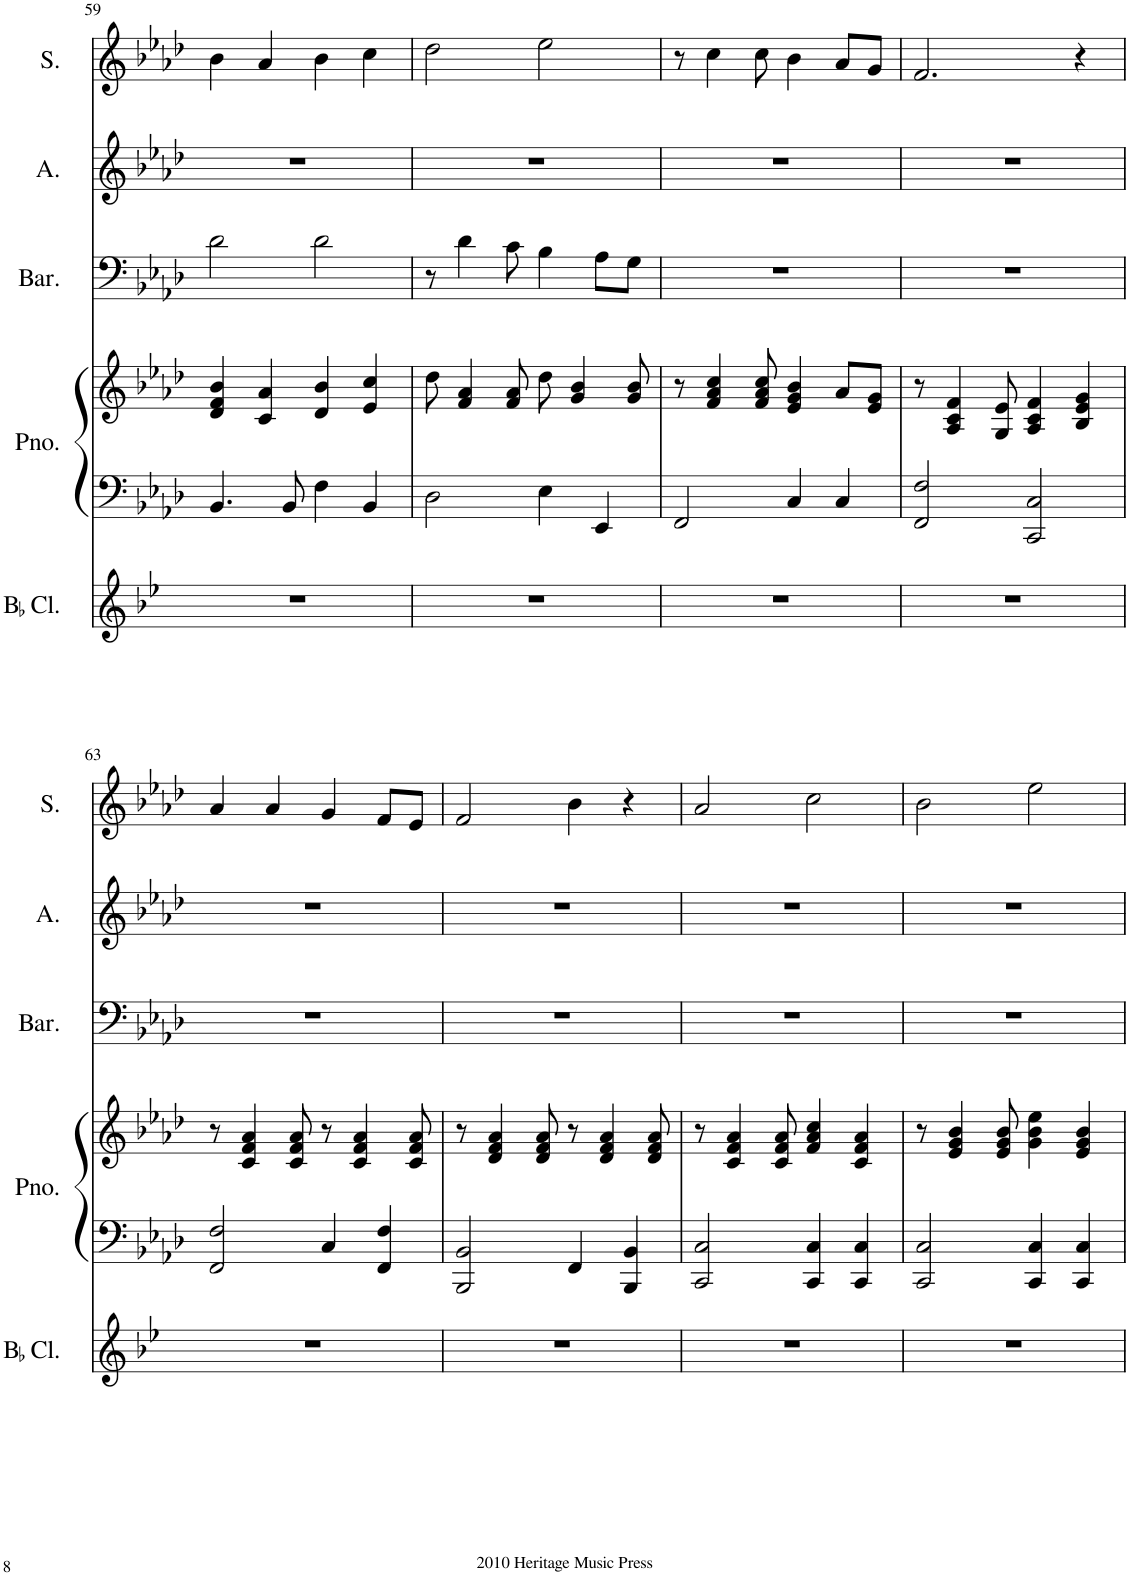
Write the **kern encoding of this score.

**kern	**kern	**kern	**kern	**kern	**kern
*part5	*part4	*part4	*part3	*part2	*part1
*staff6	*staff5	*staff4	*staff3	*staff2	*staff1
*I"BaccidentalFlat Clarinet	*I"Piano	*	*I"Baritone	*I"Alto	*I"Soprano
*I'BaccidentalFlat Cl.	*I'Pno.	*	*I'Bar.	*I'A.	*I'S.
!!LO:PB:g=z
*clefG2	*clefF4	*clefG2	*clefF4	*clefG2	*clefG2
*Trd1c2	*	*	*	*	*
*k[b-e-]	*k[b-e-a-d-]	*k[b-e-a-d-]	*k[b-e-a-d-]	*k[b-e-a-d-]	*k[b-e-a-d-]
*M4/4	*M4/4	*M4/4	*M4/4	*M4/4	*M4/4
=59	=59	=59	=59	=59	=59
1r	4.BB-/	4d-/ 4f/ 4b-/	2d-\	1r	4b-\
.	.	4c/ 4a-/	.	.	4a-/
.	8BB-/	.	.	.	.
.	4F\	4d-/ 4b-/	2d-\	.	4b-\
.	4BB-/	4e-/ 4cc/	.	.	4cc\
=60	=60	=60	=60	=60	=60
1r	2D-\	8dd-\	8r	1r	2dd-\
.	.	4f/ 4a-/	4d-\	.	.
.	.	8f/ 8a-/	8c\	.	.
.	4E-\	8dd-\	4B-\	.	2ee-\
.	.	4g/ 4b-/	.	.	.
.	4EE-/	.	8A-\L	.	.
.	.	8g/ 8b-/	8G\J	.	.
=61	=61	=61	=61	=61	=61
1r	2FF/	8r	1r	1r	8r
.	.	4f/ 4a-/ 4cc/	.	.	4cc\
.	.	8f/ 8a-/ 8cc/	.	.	8cc\
.	4C/	4e-/ 4g/ 4b-/	.	.	4b-\
.	4C/	8a-/L	.	.	8a-/L
.	.	8e-/ 8g/J	.	.	8g/J
=62	=62	=62	=62	=62	=62
1r	2FF/ 2F/	8r	1r	1r	2.f/
.	.	4A-/ 4c/ 4f/	.	.	.
.	.	8G/ 8e-/	.	.	.
.	2CC/ 2C/	4A-/ 4c/ 4f/	.	.	.
.	.	4B-/ 4e-/ 4g/	.	.	4r
!!LO:LB:g=z
=63	=63	=63	=63	=63	=63
1r	2FF/ 2F/	8r	1r	1r	4a-/
.	.	4c/ 4f/ 4a-/	.	.	.
.	.	.	.	.	4a-/
.	.	8c/ 8f/ 8a-/	.	.	.
.	4C/	8r	.	.	4g/
.	.	4c/ 4f/ 4a-/	.	.	.
.	4FF/ 4F/	.	.	.	8f/L
.	.	8c/ 8f/ 8a-/	.	.	8e-/J
=64	=64	=64	=64	=64	=64
1r	2BBB-/ 2BB-/	8r	1r	1r	2f/
.	.	4d-/ 4f/ 4a-/	.	.	.
.	.	8d-/ 8f/ 8a-/	.	.	.
.	4FF/	8r	.	.	4b-\
.	.	4d-/ 4f/ 4a-/	.	.	.
.	4BBB-/ 4BB-/	.	.	.	4r
.	.	8d-/ 8f/ 8a-/	.	.	.
=65	=65	=65	=65	=65	=65
1r	2CC/ 2C/	8r	1r	1r	2a-/
.	.	4c/ 4f/ 4a-/	.	.	.
.	.	8c/ 8f/ 8a-/	.	.	.
.	4CC/ 4C/	4f/ 4a-/ 4cc/	.	.	2cc\
.	4CC/ 4C/	4c/ 4f/ 4a-/	.	.	.
=66	=66	=66	=66	=66	=66
1r	2CC/ 2C/	8r	1r	1r	2b-\
.	.	4e-/ 4g/ 4b-/	.	.	.
.	.	8e-/ 8g/ 8b-/	.	.	.
.	4CC/ 4C/	4g\ 4b-\ 4ee-\	.	.	2ee-\
.	4CC/ 4C/	4e-/ 4g/ 4b-/	.	.	.
=	=	=	=	=	=
*-	*-	*-	*-	*-	*-
